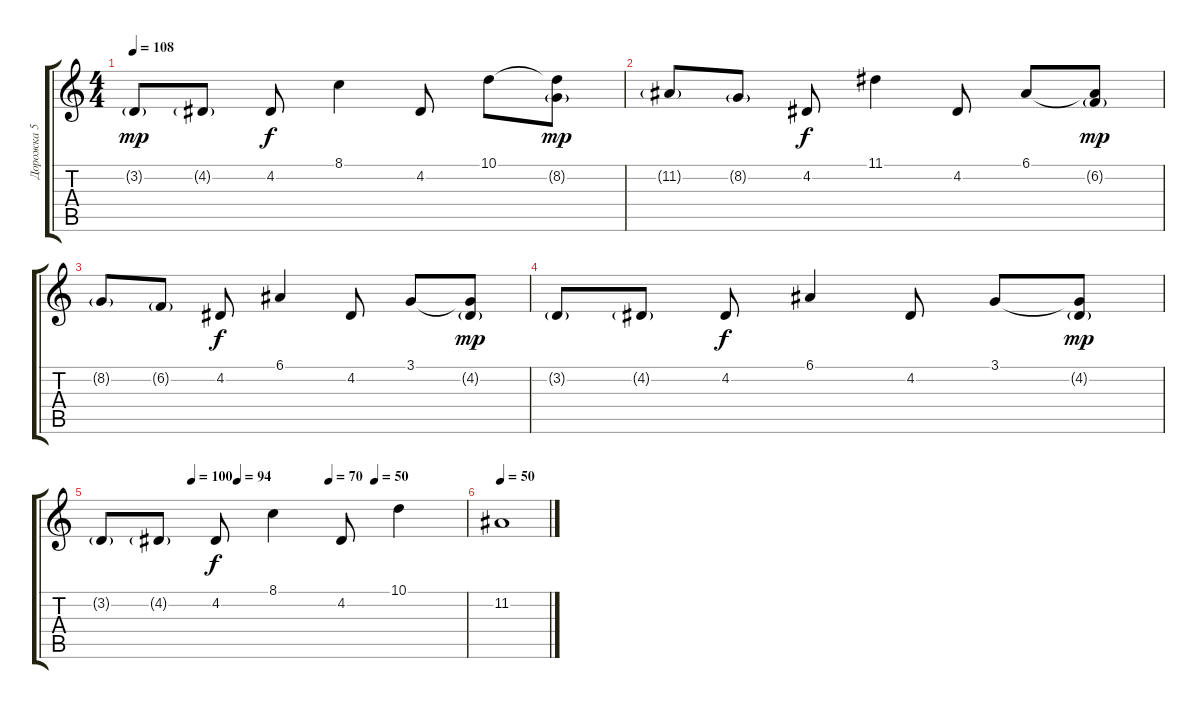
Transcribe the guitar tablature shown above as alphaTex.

\track ("Дорожка 5" "Дорожка 5") {instrument acousticgrandpiano}
\staff {score tabs}
\tuning (E4 B3 G3 D3 A2 E2) {hide}
\ts (4 4)
\tempo 108
\clef g2
\ks c
3.2{g}.8{dy mp} 4.2{g}.8 4.2.8{dy f} 8.1.4 4.2.8 10.1.8 (10.1{t} 8.2{g}).8{dy mp} |
11.2{g}.8 8.2{g}.8 4.2.8{dy f} 11.1.4 4.2.8 6.1.8 (6.1{t} 6.2{g}).8{dy mp} |
8.2{g}.8 6.2{g}.8 4.2.8{dy f} 6.1.4 4.2.8 3.1.8 (3.1{t} 4.2{g}).8{dy mp} |
3.2{g}.8 4.2{g}.8 4.2.8{dy f} 6.1.4 4.2.8 3.1.8 (3.1{t} 4.2{g}).8{dy mp} |
\tempo (100 0.25)
\tempo (94 0.375)
\tempo (70 0.625)
\tempo (50 0.75)
3.2{g}.8 4.2{g}.8 4.2.8{dy f} 8.1.4 4.2.8 10.1.4 |
\tempo 50
11.2.1
